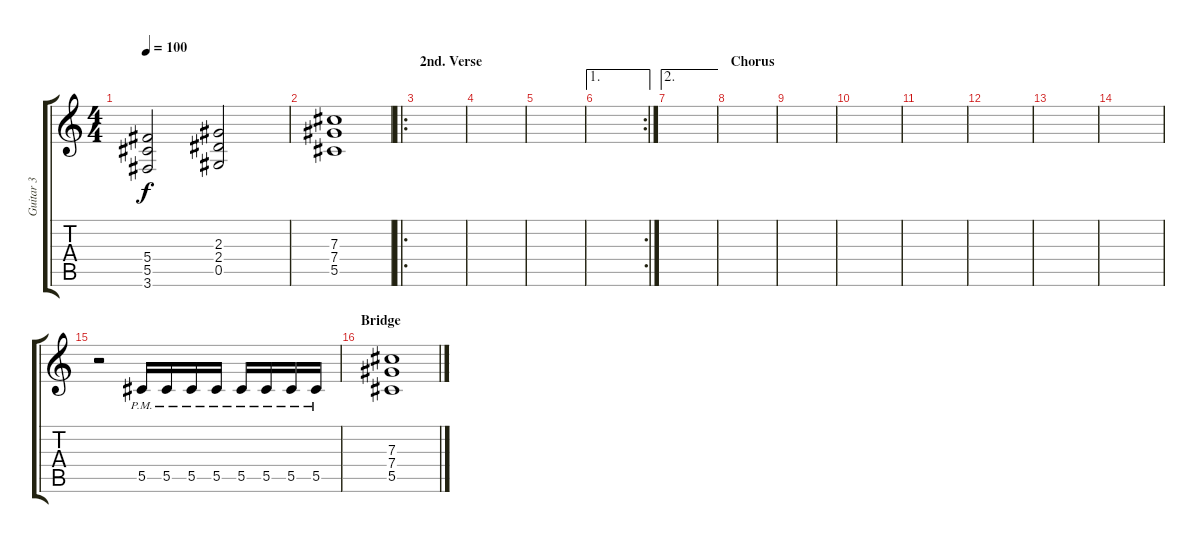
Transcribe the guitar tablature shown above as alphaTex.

\track ("Guitar 3" "Guitar 3") {instrument distortionguitar}
\staff {score tabs}
\tuning (Eb4 Bb3 Gb3 Db3 Ab2 Eb2) {hide}
\ts (4 4)
\tempo 100
\clef g2
\ks c
(5.4 5.5 3.6).2{dy f} (2.3 2.4 0.5).2 |
(7.3 7.4 5.5).1 |
\ro
\section ("" "2nd. Verse")
|
|
|
\ae 1
\rc 2
|
\ae 2
|
\section ("" "Chorus")
|
|
|
|
|
|
|
r.2 5.5{pm}.16 5.5{pm}.16 5.5{pm}.16 5.5{pm}.16 5.5{pm}.16 5.5{pm}.16 5.5{pm}.16 5.5{pm}.16 |
\section ("" "Bridge")
(7.3 7.4 5.5).1
